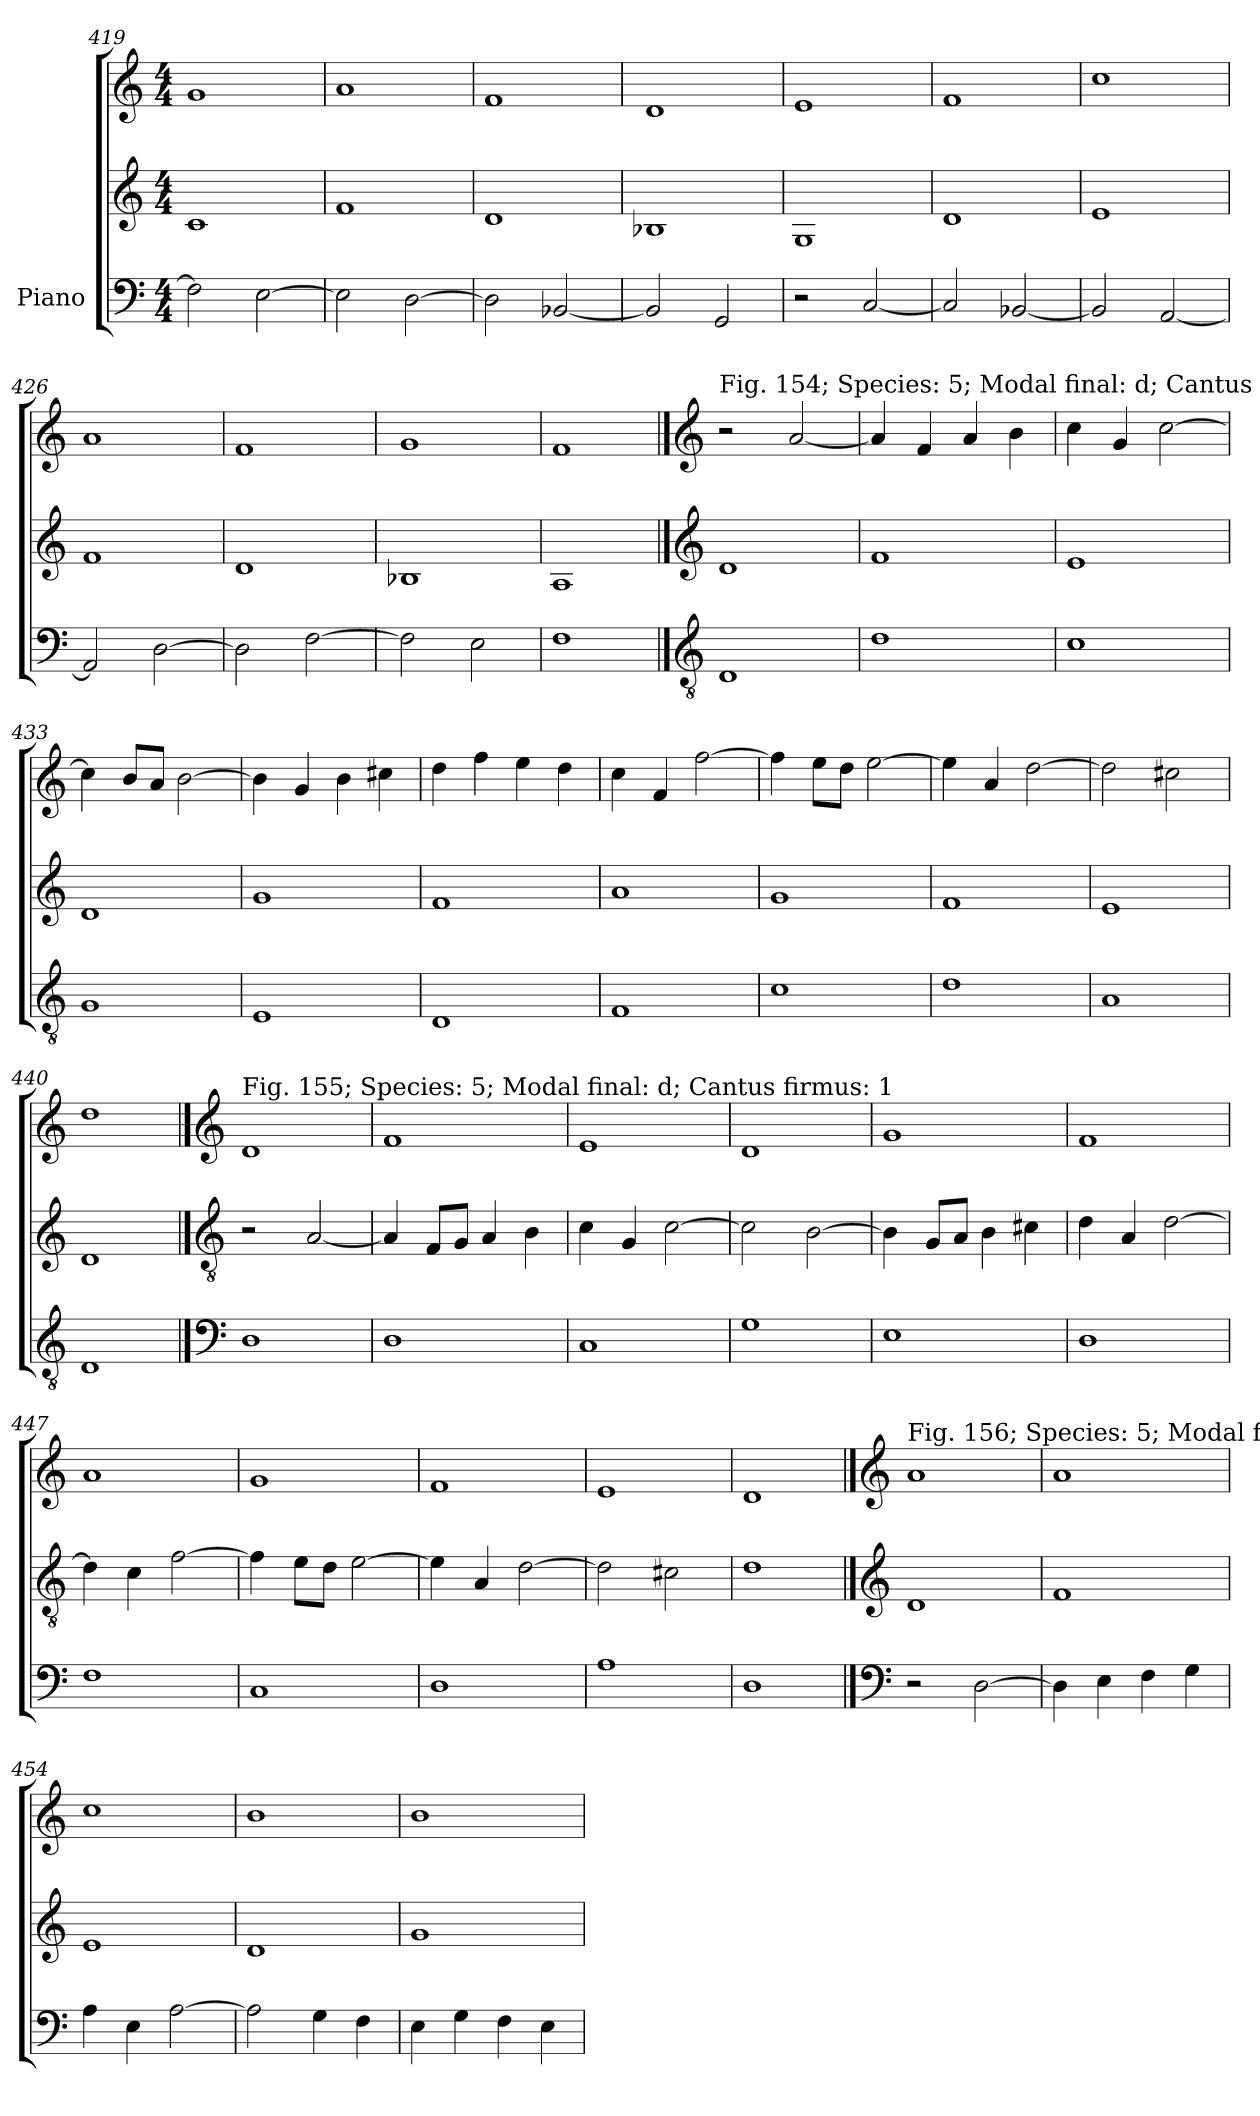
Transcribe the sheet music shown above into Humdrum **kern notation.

**kern	**kern	**kern
*part3	*part2	*part1
*staff3	*staff2	*staff1
*I"Piano	*	*
*clefF4	*clefG2	*clefG2
*k[]	*k[]	*k[]
*M4/4	*M4/4	*M4/4
=419	=419	=419
2F\]	1c	1g
[2E\	.	.
=420	=420	=420
2E\]	1f	1a
[2D\	.	.
=421	=421	=421
2D\]	1d	1f
[2BB-X/	.	.
=422	=422	=422
2BB-/]	1B-X	1d
2GG/	.	.
=423	=423	=423
2r	1G	1e
[2C/	.	.
=424	=424	=424
2C/]	1d	1f
[2BB-X/	.	.
=425	=425	=425
2BB-/]	1e	1cc
[2AA/	.	.
=426	=426	=426
2AA/]	1f	1a
[2D\	.	.
=427	=427	=427
2D\]	1d	1f
[2F\	.	.
=428	=428	=428
2F\]	1B-X	1g
2E\	.	.
=429	=429	=429
1F	1A	1f
!!LO:PB:g=z
==430	==430	==430
*clefGv2	*clefG2	*clefG2
!	!	!LO:TX:a:t=Fig. 154; Species&colon; 5; Modal final&colon; d; Cantus firmus&colon; 2
1D	1d	2r
.	.	[2a/
=431	=431	=431
1d	1f	4a/]
.	.	4f/
.	.	4a/
.	.	4b\
=432	=432	=432
1c	1e	4cc\
.	.	4g/
.	.	[2cc\
=433	=433	=433
1G	1d	4cc\]
.	.	8b/L
.	.	8a/J
.	.	[2b\
=434	=434	=434
1E	1g	4b\]
.	.	4g/
.	.	4b\
.	.	4cc#X\
=435	=435	=435
1D	1f	4dd\
.	.	4ff\
.	.	4ee\
.	.	4dd\
=436	=436	=436
1F	1a	4cc\
.	.	4f/
.	.	[2ff\
=437	=437	=437
1c	1g	4ff\]
.	.	8ee\L
.	.	8dd\J
.	.	[2ee\
=438	=438	=438
1d	1f	4ee\]
.	.	4a/
.	.	[2dd\
=439	=439	=439
1A	1e	2dd\]
.	.	2cc#X\
=440	=440	=440
1D	1d	1dd
!!LO:LB:g=z
==441	==441	==441
*clefF4	*clefGv2	*clefG2
!	!	!LO:TX:a:t=Fig. 155; Species&colon; 5; Modal final&colon; d; Cantus firmus&colon; 1
1D	2r	1d
.	[2A/	.
=442	=442	=442
1D	4A/]	1f
.	8F/L	.
.	8G/J	.
.	4A/	.
.	4B\	.
=443	=443	=443
1C	4c\	1e
.	4G/	.
.	[2c\	.
=444	=444	=444
1G	2c\]	1d
.	[2B\	.
=445	=445	=445
1E	4B\]	1g
.	8G/L	.
.	8A/J	.
.	4B\	.
.	4c#X\	.
=446	=446	=446
1D	4d\	1f
.	4A/	.
.	[2d\	.
=447	=447	=447
1F	4d\]	1a
.	4c\	.
.	[2f\	.
=448	=448	=448
1C	4f\]	1g
.	8e\L	.
.	8d\J	.
.	[2e\	.
=449	=449	=449
1D	4e\]	1f
.	4A/	.
.	[2d\	.
=450	=450	=450
1A	2d\]	1e
.	2c#X\	.
=451	=451	=451
1D	1d	1d
!!LO:LB:g=z
==452	==452	==452
*clefF4	*clefG2	*clefG2
!	!	!LO:TX:a:t=Fig. 156; Species&colon; 5; Modal final&colon; d; Cantus firmus&colon; 2
2r	1d	1a
[2D\	.	.
=453	=453	=453
4D\]	1f	1a
4E\	.	.
4F\	.	.
4G\	.	.
=454	=454	=454
4A\	1e	1cc
4E\	.	.
[2A\	.	.
=455	=455	=455
2A\]	1d	1b
4G\	.	.
4F\	.	.
=456	=456	=456
4E\	1g	1b
4G\	.	.
4F\	.	.
4E\	.	.
=	=	=
*-	*-	*-
